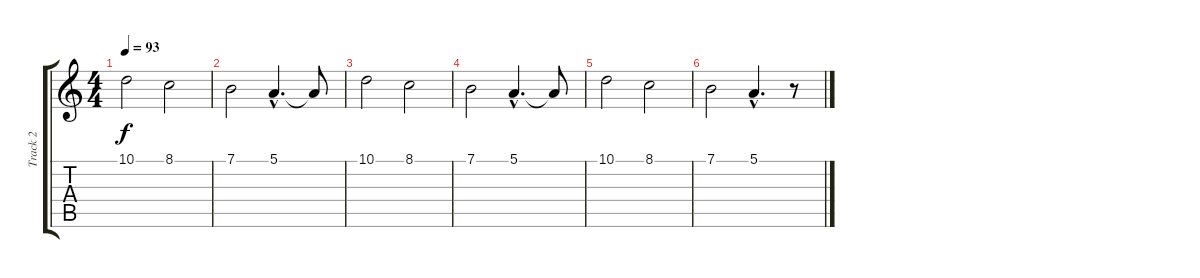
\track ("Track 2" "Track 2") {instrument rockorgan}
\staff {score tabs}
\tuning (E4 B3 G3 D3 A2 E2) {hide}
\ts (4 4)
\tempo 93
\clef g2
\ks c
10.1.2{dy f} 8.1.2 |
7.1.2 5.1{hac}.4{d} 5.1{t}.8 |
10.1.2 8.1.2 |
7.1.2 5.1{hac}.4{d} 5.1{t}.8 |
10.1.2 8.1.2 |
7.1.2 5.1{hac}.4{d} r.8
